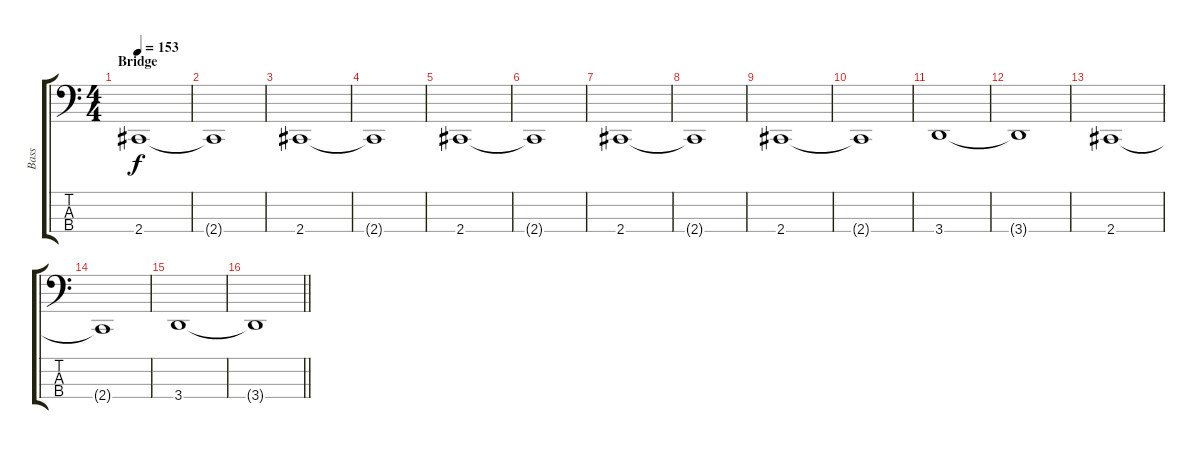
\track ("Bass" "Bass") {instrument electricbassfinger}
\staff {score tabs}
\tuning (E2 B1 Gb1 B0) {hide}
\ts (4 4)
\section ("" "Bridge")
\tempo 153
\clef f4
\ks c
2.4.1{dy f} |
2.4{t}.1 |
2.4.1 |
2.4{t}.1 |
2.4.1 |
2.4{t}.1 |
2.4.1 |
2.4{t}.1 |
2.4.1 |
2.4{t}.1 |
3.4.1 |
3.4{t}.1 |
2.4.1 |
2.4{t}.1 |
3.4.1 |
\barLineRight lightlight
3.4{t}.1
